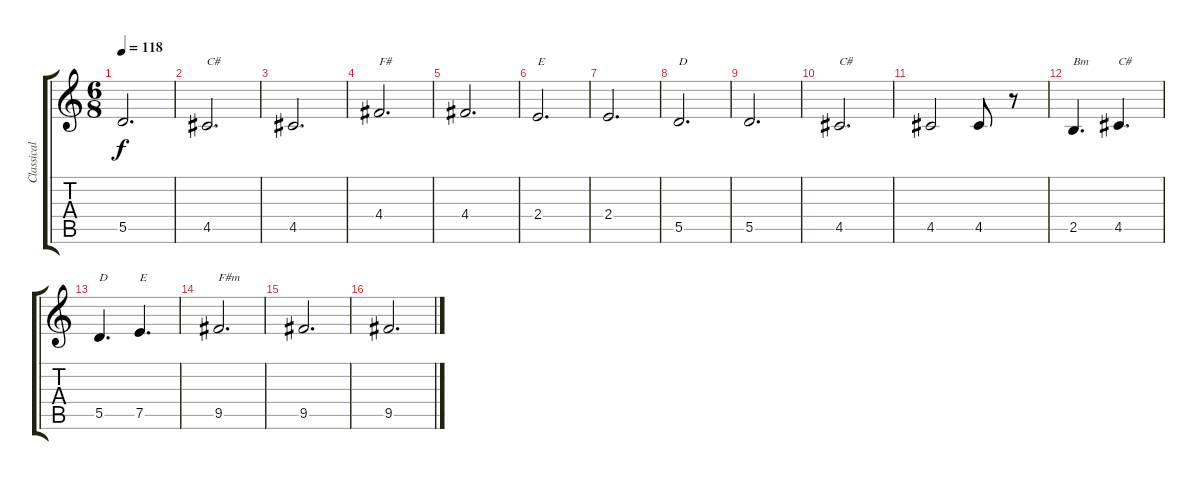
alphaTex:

\track ("Classical Guitar" "Classical ") {instrument acousticguitarnylon}
\staff {score tabs}
\tuning (E4 B3 G3 D3 A2 E2) {hide}
\ts (6 8)
\tempo 118
\clef g2
\ks c
5.5.2{d dy f} |
4.5.2{d txt "C#"} |
4.5.2{d} |
4.4.2{d txt "F#"} |
4.4.2{d} |
2.4.2{d txt "E"} |
2.4.2{d} |
5.5.2{d txt "D"} |
5.5.2{d} |
4.5.2{d txt "C#"} |
4.5.2 4.5.8 r.8 |
2.5.4{d txt "Bm"} 4.5.4{d txt "C#"} |
5.5.4{d txt "D"} 7.5.4{d txt "E"} |
9.5.2{d txt "F#m"} |
9.5.2{d} |
9.5.2{d}
